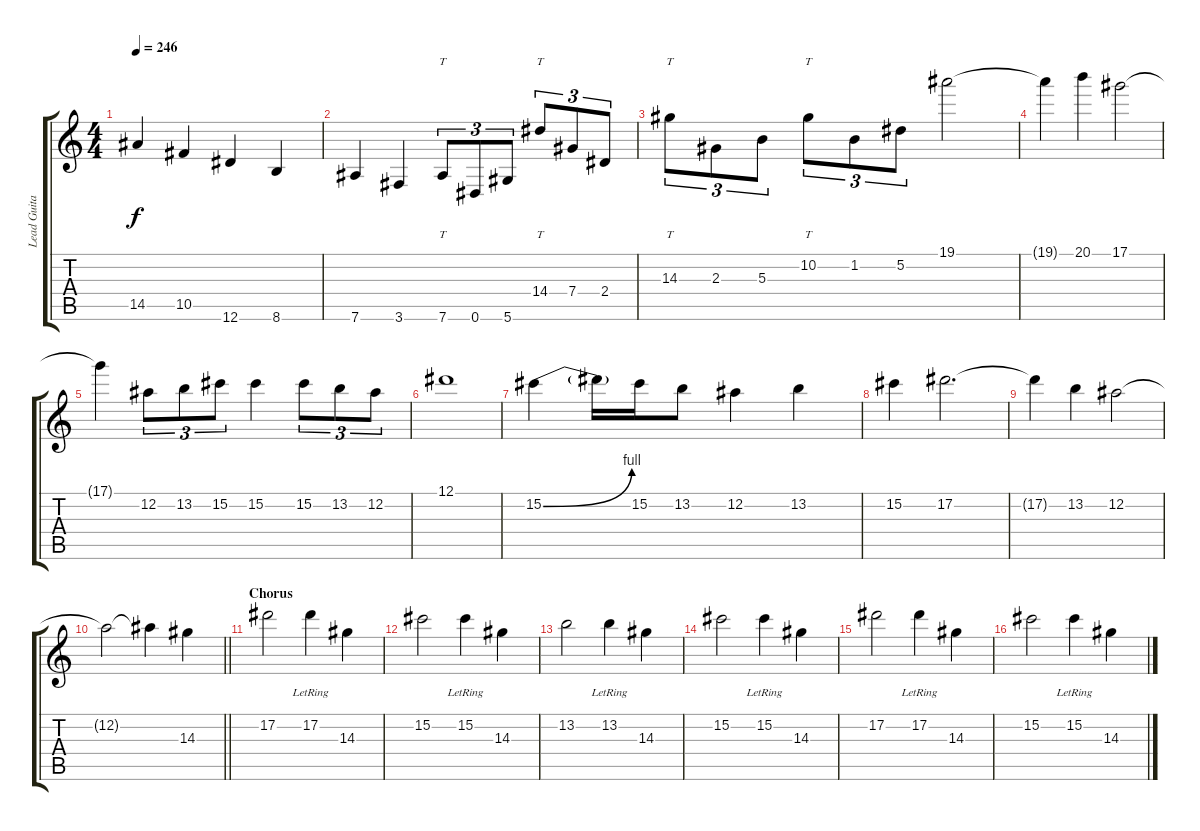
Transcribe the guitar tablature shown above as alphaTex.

\track ("Lead Guitar (doubling)" "Lead Guita") {instrument distortionguitar}
\staff {score tabs}
\tuning (Eb4 Bb3 Gb3 Db3 Ab2 Eb2) {hide}
\ts (4 4)
\tempo 246
\clef g2
\ks c
14.5.4{dy f} 10.5.4 12.6.4 8.6.4 |
7.6.4 3.6.4 7.6.8{tt tu (3 2)} 0.6.8{tu (3 2)} 5.6.8{tu (3 2)} 14.4.8{tt tu (3 2)} 7.4.8{tu (3 2)} 2.4.8{tu (3 2)} |
14.3.8{tt tu (3 2)} 2.3.8{tu (3 2)} 5.3.8{tu (3 2)} 10.2.8{tt tu (3 2)} 1.2.8{tu (3 2)} 5.2.8{tu (3 2)} 19.1.2 |
19.1{t}.4 20.1.4 17.1.2 |
17.1{t}.4 12.2.8{tu (3 2)} 13.2.8{tu (3 2)} 15.2.8{tu (3 2)} 15.2.4 15.2.8{tu (3 2)} 13.2.8{tu (3 2)} 12.2.8{tu (3 2)} |
12.1.1 |
15.2{be (bend 0 0 60 4)}.4 15.2{t}.16 15.2.16 13.2.8 12.2.4 13.2.4 |
15.2.4 17.2.2{d} |
17.2{t}.4 13.2.4 12.2.2 |
\barLineRight lightlight
12.2{t}.2 12.2{t}.4 14.3.4 |
\section ("" "Chorus")
17.2.2 17.2{lr}.4 14.3.4 |
15.2.2 15.2{lr}.4 14.3.4 |
13.2.2 13.2{lr}.4 14.3.4 |
15.2.2 15.2{lr}.4 14.3.4 |
17.2.2 17.2{lr}.4 14.3.4 |
15.2.2 15.2{lr}.4 14.3.4
